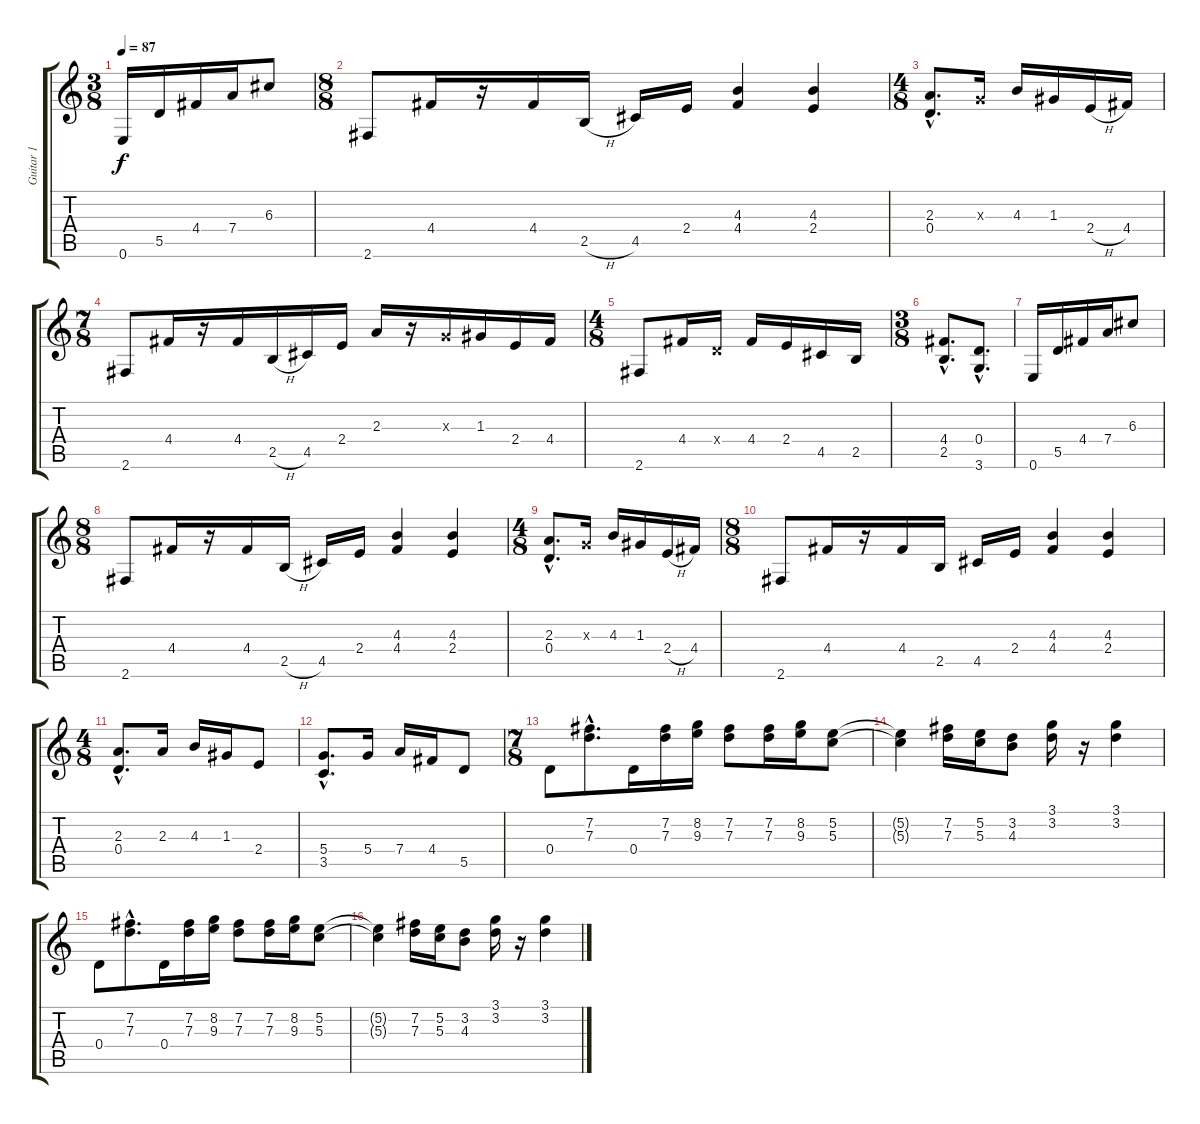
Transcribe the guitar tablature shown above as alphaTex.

\track ("Guitar 1" "Guitar 1") {instrument acousticguitarsteel}
\staff {score tabs}
\tuning (E4 B3 G3 D3 A2 E2) {hide}
\ts (3 8)
\tempo 87
\clef g2
\ks c
0.6.16{dy f} 5.5.16 4.4.16 7.4.16 6.3.8 |
\ts (8 8)
2.6.8 4.4.16 r.16 4.4.16 2.5{h}.16 4.5.16 2.4.16 (4.3 4.4).4 (4.3 2.4).4 |
\ts (4 8)
(2.3{hac} 0.4{hac}).8{d} 0.3{x}.16 4.3.16 1.3.16 2.4{h}.16 4.4.16 |
\ts (7 8)
2.6.8 4.4.16 r.16 4.4.16 2.5{h}.16 4.5.16 2.4.16 2.3.16 r.16 0.3{x}.16 1.3.16 2.4.16 4.4.16 |
\ts (4 8)
2.6.8 4.4.16 0.4{x}.16 4.4.16 2.4.16 4.5.16 2.5.16 |
\ts (3 8)
(4.4{hac} 2.5{hac}).8{d} (0.4{hac} 3.6{hac}).8{d} |
0.6.16 5.5.16 4.4.16 7.4.16 6.3.8 |
\ts (8 8)
2.6.8 4.4.16 r.16 4.4.16 2.5{h}.16 4.5.16 2.4.16 (4.3 4.4).4 (4.3 2.4).4 |
\ts (4 8)
(2.3{hac} 0.4{hac}).8{d} 0.3{x}.16 4.3.16 1.3.16 2.4{h}.16 4.4.16 |
\ts (8 8)
2.6.8 4.4.16 r.16 4.4.16 2.5.16 4.5.16 2.4.16 (4.3 4.4).4 (4.3 2.4).4 |
\ts (4 8)
(2.3{hac} 0.4{hac}).8{d} 2.3.16 4.3.16 1.3.16 2.4.8 |
(5.4{hac} 3.5{hac}).8{d} 5.4.16 7.4.16 4.4.16 5.5.8 |
\ts (7 8)
0.4.8{instrument acousticguitarsteel} (7.2{hac} 7.3{hac}).8{d} 0.4.16 (7.2 7.3).16 (8.2 9.3).16 (7.2 7.3).8 (7.2 7.3).16 (8.2 9.3).16 (5.2 5.3).8 |
(5.2{t} 5.3{t}).4 (7.2 7.3).16 (5.2 5.3).16 (3.2 4.3).8 (3.1 3.2).16 r.16 (3.1 3.2).4 |
0.4.8 (7.2{hac} 7.3{hac}).8{d} 0.4.16 (7.2 7.3).16 (8.2 9.3).16 (7.2 7.3).8 (7.2 7.3).16 (8.2 9.3).16 (5.2 5.3).8 |
(5.2{t} 5.3{t}).4 (7.2 7.3).16 (5.2 5.3).16 (3.2 4.3).8 (3.1 3.2).16 r.16 (3.1 3.2).4
